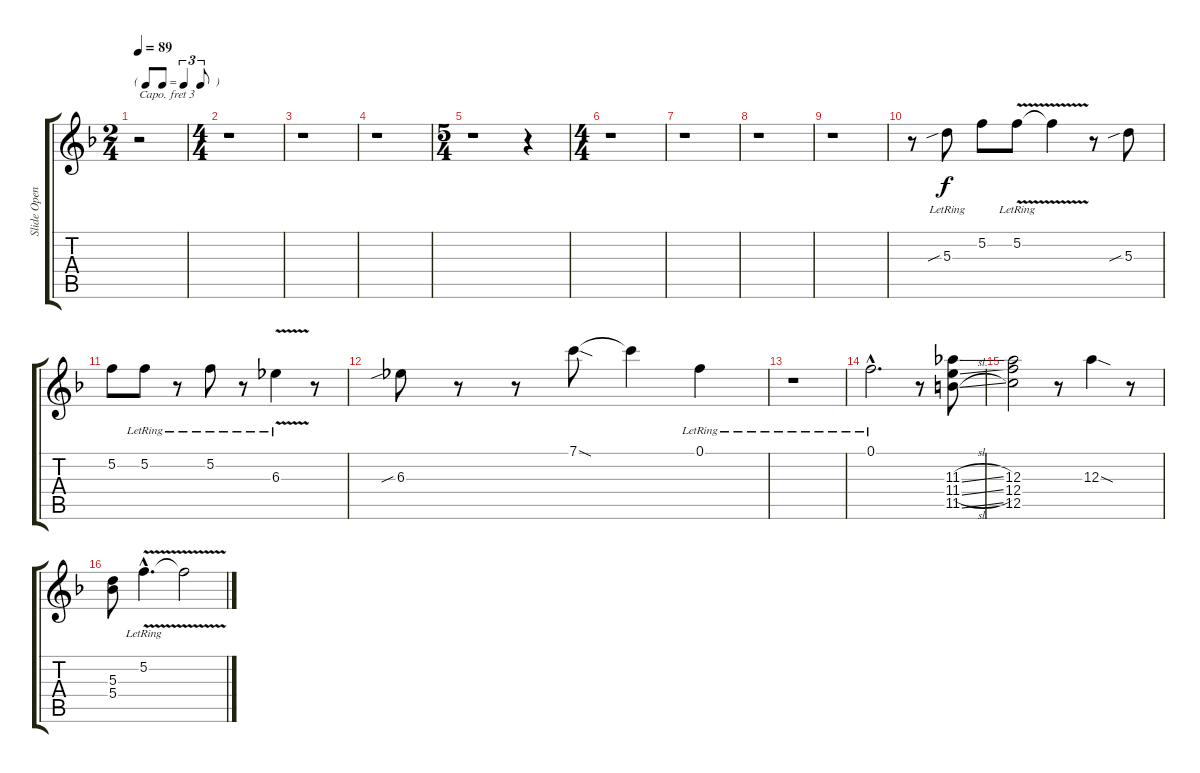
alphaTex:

\track ("Slide Open D Capo 3" "Slide Open") {instrument distortionguitar}
\staff {score tabs}
\capo 3
\tuning (D4 A3 Gb3 D3 A2 D2) {hide}
\ts (2 4)
\tf triplet8th
\tempo 89
\clef g2
\ks f
r.2{dy f instrument distortionguitar} |
\ts (4 4)
r.1 |
r.1 |
r.1 |
\ts (5 4)
r.1 r.4 |
\ts (4 4)
r.1 |
r.1 |
r.1 |
r.1 |
r.8 5.3{sib lr}.8 5.2.8 5.2{v lr}.8 5.2{t}.4 r.8 5.3{sib}.8 |
5.2.8 5.2{lr}.8 r.8 5.2{lr}.8 r.8 6.3{v lr}.4 r.8 |
6.3{sib}.8 r.8 r.8 7.1{sod}.8 7.1{t}.4 0.1{lr}.4 |
r.1 |
0.1{hac lr}.2{d} r.8 (11.3{sl} 11.4{sl} 11.5{sl}).8 |
(12.3 12.4 12.5).2 r.8 12.3{sod}.4 r.8 |
(5.3 5.4).8 5.2{v hac lr}.4{d} 5.2{t}.2
